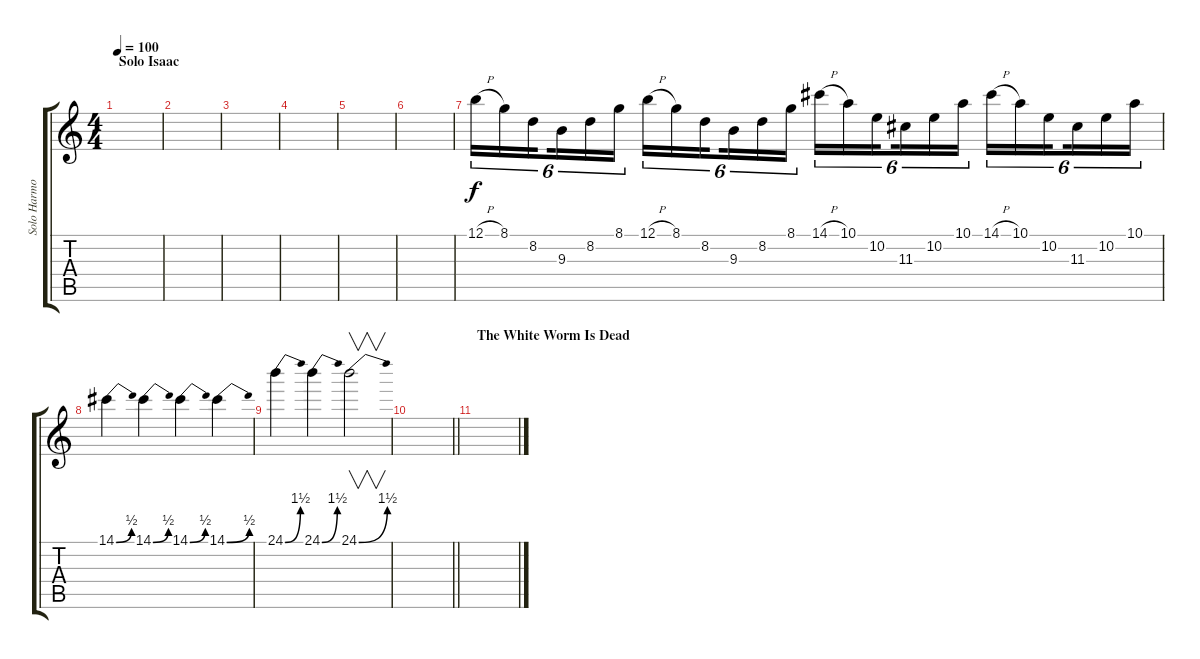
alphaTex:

\track ("Solo Harmony" "Solo Harmo") {instrument overdrivenguitar}
\staff {score tabs}
\tuning (B3 Gb3 D3 A2 E2 B1) {hide}
\ts (4 4)
\section ("" "Solo Isaac")
\tempo 100
\clef g2
\ks c
|
|
|
|
|
|
12.1{h}.16{tu (6 4)} 8.1.16{tu (6 4)} 8.2.16{tu (6 4) beam splitsecondary} 9.3.16{tu (6 4)} 8.2.16{tu (6 4)} 8.1.16{tu (6 4)} 12.1{h}.16{tu (6 4)} 8.1.16{tu (6 4)} 8.2.16{tu (6 4) beam splitsecondary} 9.3.16{tu (6 4)} 8.2.16{tu (6 4)} 8.1.16{tu (6 4)} 14.1{h}.16{tu (6 4)} 10.1.16{tu (6 4)} 10.2.16{tu (6 4) beam splitsecondary} 11.3.16{tu (6 4)} 10.2.16{tu (6 4)} 10.1.16{tu (6 4)} 14.1{h}.16{tu (6 4)} 10.1.16{tu (6 4)} 10.2.16{tu (6 4) beam splitsecondary} 11.3.16{tu (6 4)} 10.2.16{tu (6 4)} 10.1.16{tu (6 4)} |
14.1{be (bend 0 0 60 2)}.4 14.1{be (bend 0 0 60 2)}.4 14.1{be (bend 0 0 60 2)}.4 14.1{be (bend 0 0 60 2)}.4 |
24.1{be (bend 0 0 60 6)}.4 24.1{be (bend 0 0 60 6)}.4 24.1{be (bend 0 0 60 6)}.2{v} |
\barLineRight lightlight
|
\section ("" "The White Worm Is Dead")
